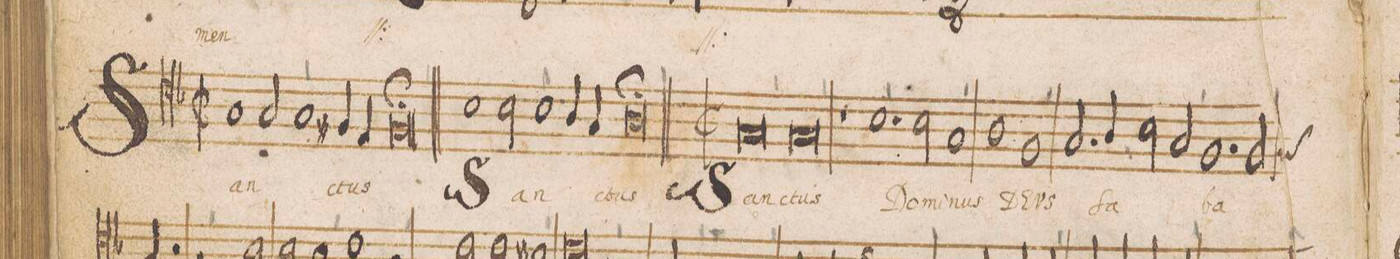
**kern	**text
*I"TENOR	*
*clefC4	*
*k[b-]	*
*met(C|)	*
*M2/1	*
1G	San-
2G/	.
1G,	.
=2-	=2-
4F#X/	-ctus
4E/	.
1F#;	.
=3||	=3||
1B-	San-
*2\right	*
2B-\	.
1B-,	.
=4-	=4-
4A/	.
4G/	.
1A;	-ctus
=5||	=5||
*M2/1	*
*met(C|)	*
0G,	San-
=6-	=6-
0G,	-ctus
=7-	=7-
1r	.
1.B-,	Do-
=8-	=8-
2B-\	-mi-
1G,	-nus
=9-	=9-
1A	DE-
1F,	-VS
=10-	=10-
2.G/	Sa-
4A/	.
2B-\	.
2G/,	.
=11-	=11-
1.F	-ba-
2F/	.
*custos:F	*
=12-	=12-
*-	*-
